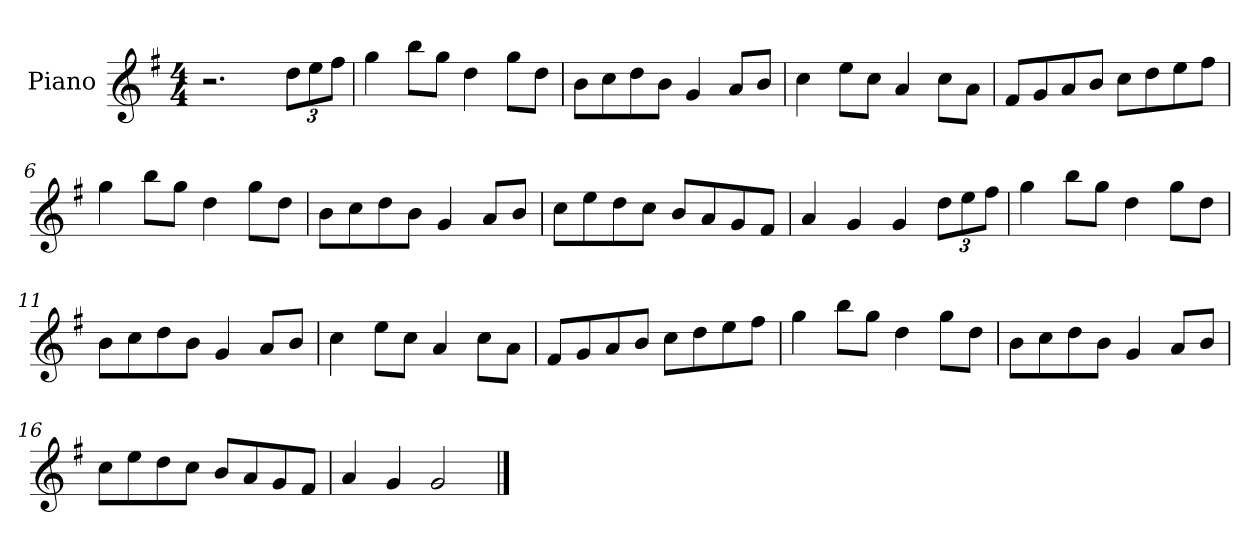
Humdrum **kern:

**kern
*part1
*staff1
*I"Piano
*I'Pno
*clefG2
*k[f#]
*M4/4
=1
2.r
*Xbrackettup
12dd\L
12ee\
12ff#\J
=2
4gg\
8bb\L
8gg\J
4dd\
8gg\L
8dd\J
=3
8b\L
8cc\
8dd\
8b\J
4g/
8a/L
8b/J
=4
4cc\
8ee\L
8cc\J
4a/
8cc\L
8a\J
=5
8f#/L
8g/
8a/
8b/J
8cc\L
8dd\
8ee\
8ff#\J
=6
4gg\
8bb\L
8gg\J
4dd\
8gg\L
8dd\J
=7
8b\L
8cc\
8dd\
8b\J
4g/
8a/L
8b/J
=8
8cc\L
8ee\
8dd\
8cc\J
8b/L
8a/
8g/
8f#/J
=9
4a/
4g/
4g/
12dd\L
12ee\
12ff#\J
=10
4gg\
8bb\L
8gg\J
4dd\
8gg\L
8dd\J
=11
8b\L
8cc\
8dd\
8b\J
4g/
8a/L
8b/J
=12
4cc\
8ee\L
8cc\J
4a/
8cc\L
8a\J
=13
8f#/L
8g/
8a/
8b/J
8cc\L
8dd\
8ee\
8ff#\J
=14
4gg\
8bb\L
8gg\J
4dd\
8gg\L
8dd\J
=15
8b\L
8cc\
8dd\
8b\J
4g/
8a/L
8b/J
=16
8cc\L
8ee\
8dd\
8cc\J
8b/L
8a/
8g/
8f#/J
=17
4a/
4g/
2g/
==
*-
